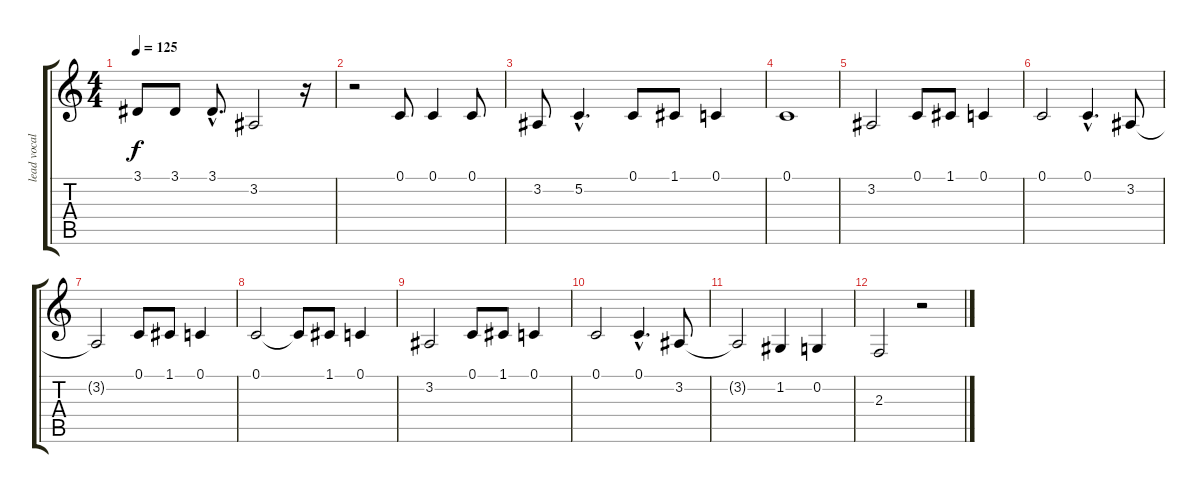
\track ("lead vocals" "lead vocal") {instrument piccolo}
\staff {score tabs}
\tuning (C4 G3 Eb3 Bb2 F2 C2) {hide}
\ts (4 4)
\tempo 125
\clef g2
\ks c
3.1.8{dy f} 3.1.8 3.1{hac}.8{d} 3.2.2 r.16 |
r.2 0.1.8 0.1.4 0.1.8 |
3.2.8 5.2{hac}.4{d} 0.1.8 1.1.8 0.1.4 |
0.1.1 |
3.2.2 0.1.8 1.1.8 0.1.4 |
0.1.2 0.1{hac}.4{d} 3.2.8 |
3.2{t}.2 0.1.8 1.1.8 0.1.4 |
\section ("" "")
0.1.2 0.1{t}.8 1.1.8 0.1.4 |
3.2.2 0.1.8 1.1.8 0.1.4 |
0.1.2 0.1{hac}.4{d} 3.2.8 |
3.2{t}.2 1.2.4 0.2.4 |
2.3.2 r.2
